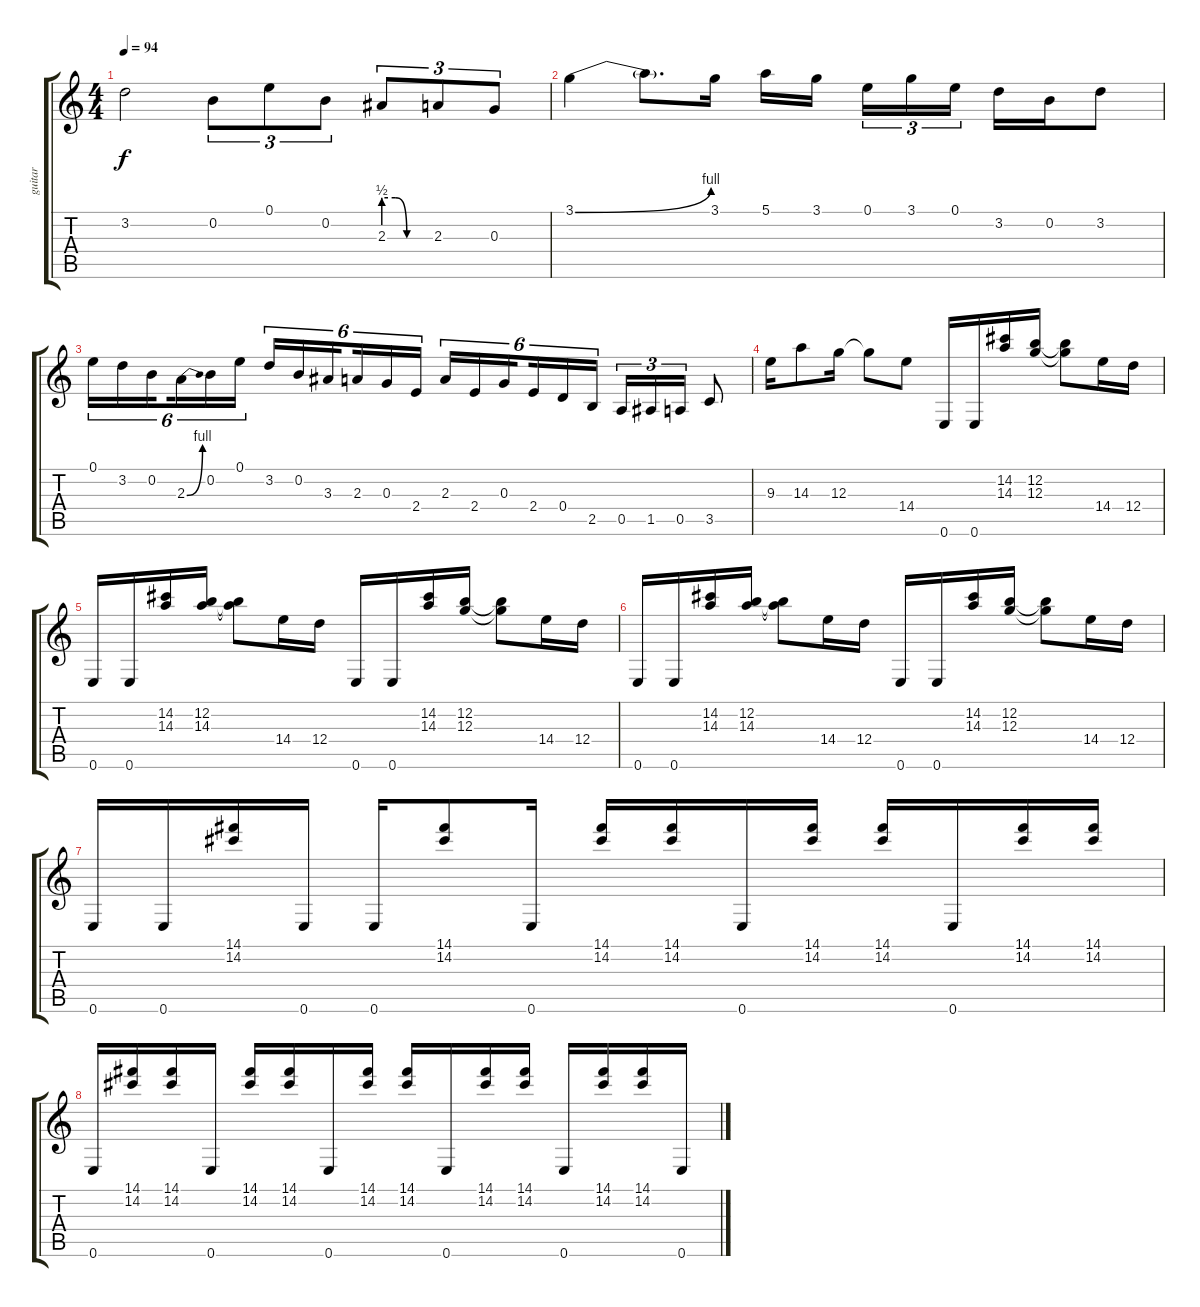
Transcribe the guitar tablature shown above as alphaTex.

\track ("guitar" "guitar") {instrument distortionguitar}
\staff {score tabs}
\tuning (E4 B3 G3 D3 A2 E2) {hide}
\ts (4 4)
\tempo 94
\clef g2
\ks c
3.2{t}.2{dy f} 0.2.8{tu (3 2)} 0.1.8{tu (3 2)} 0.2.8{tu (3 2)} 2.3{be (custom 0 2 15 2 30 0 60 0)}.8{tu (3 2)} 2.3.8{tu (3 2)} 0.3.8{tu (3 2)} |
3.1{be (bend 0 0 60 4)}.4 3.1{t}.8{d} 3.1.16 5.1.16 3.1.16{beam splitsecondary} 0.1.16{tu (3 2)} 3.1.16{tu (3 2)} 0.1.16{tu (3 2)} 3.2.16 0.2.16 3.2.8 |
0.1.16{tu (6 4)} 3.2.16{tu (6 4)} 0.2.16{tu (6 4) beam splitsecondary} 2.3{be (bend 0 0 60 4)}.16{tu (6 4)} 0.2.16{tu (6 4)} 0.1.16{tu (6 4)} 3.2.16{tu (6 4)} 0.2.16{tu (6 4)} 3.3.16{tu (6 4) beam splitsecondary} 2.3.16{tu (6 4)} 0.3.16{tu (6 4)} 2.4.16{tu (6 4)} 2.3.16{tu (6 4)} 2.4.16{tu (6 4)} 0.3.16{tu (6 4) beam splitsecondary} 2.4.16{tu (6 4)} 0.4.16{tu (6 4)} 2.5.16{tu (6 4)} 0.5.16{tu (3 2)} 1.5.16{tu (3 2)} 0.5.16{tu (3 2)} 3.5.8 |
9.3.16 14.3.8 12.3.16 12.3{t}.8 14.4.8 0.6.16 0.6.16 (14.2 14.3).16 (12.2 12.3).16 (12.2{t} 12.3{t}).8 14.4.16 12.4.16 |
0.6.16 0.6.16 (14.2 14.3).16 (12.2 14.3).16 (12.2{t} 14.3{t}).8 14.4.16 12.4.16 0.6.16 0.6.16 (14.2 14.3).16 (12.2 12.3).16 (12.2{t} 12.3{t}).8 14.4.16 12.4.16 |
0.6.16 0.6.16 (14.2 14.3).16 (12.2 14.3).16 (12.2{t} 14.3{t}).8 14.4.16 12.4.16 0.6.16 0.6.16 (14.2 14.3).16 (12.2 12.3).16 (12.2{t} 12.3{t}).8 14.4.16 12.4.16 |
0.6.16 0.6.16 (14.1 14.2).16 0.6.16 0.6.16 (14.1 14.2).8 0.6.16 (14.1 14.2).16 (14.1 14.2).16 0.6.16 (14.1 14.2).16 (14.1 14.2).16 0.6.16 (14.1 14.2).16 (14.1 14.2).16 |
0.6.16 (14.1 14.2).16 (14.1 14.2).16 0.6.16 (14.1 14.2).16 (14.1 14.2).16 0.6.16 (14.1 14.2).16 (14.1 14.2).16 0.6.16 (14.1 14.2).16 (14.1 14.2).16 0.6.16 (14.1 14.2).16 (14.1 14.2).16 0.6.16
